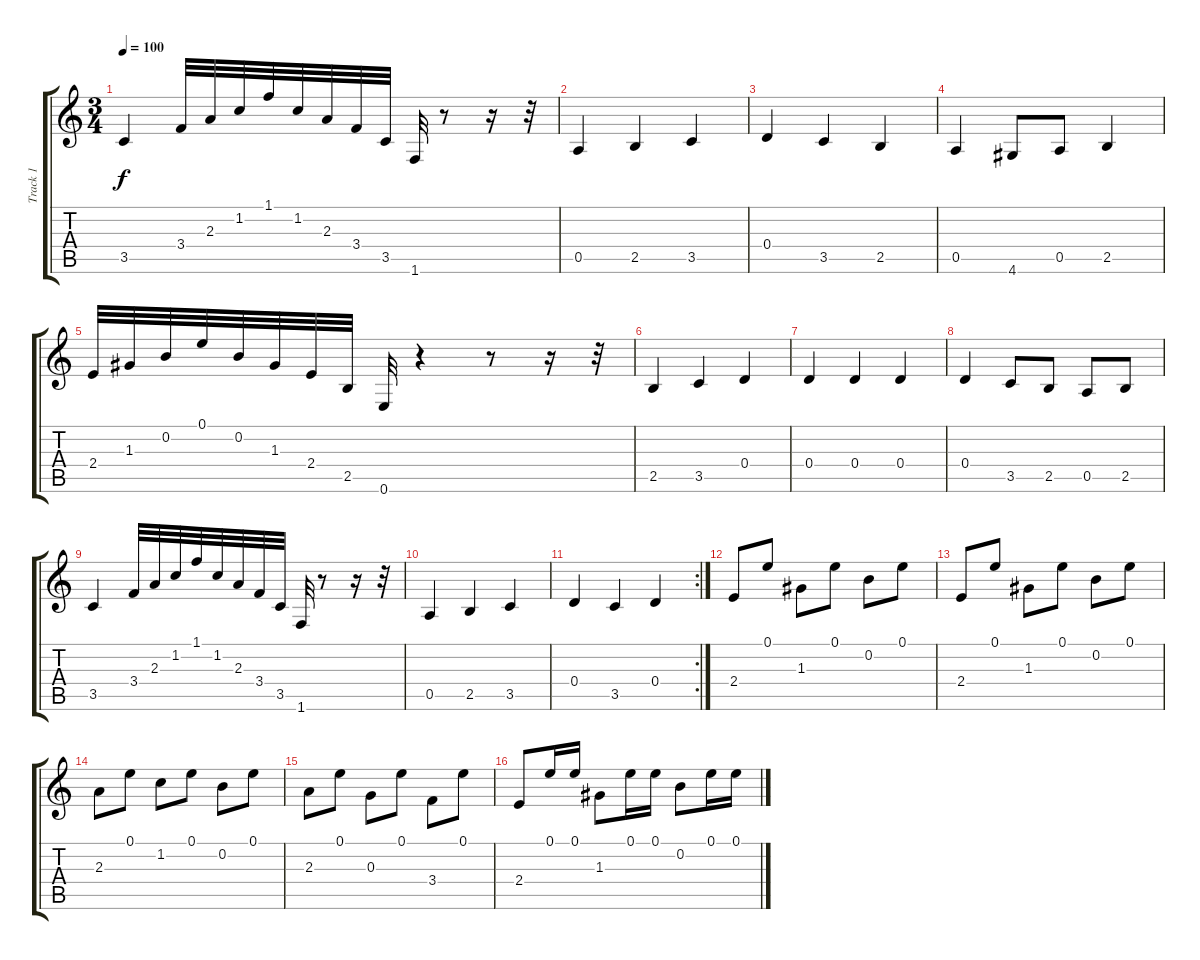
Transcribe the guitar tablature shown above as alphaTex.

\track ("Track 1" "Track 1") {instrument acousticguitarnylon}
\staff {score tabs}
\tuning (E4 B3 G3 D3 A2 E2) {hide}
\ts (3 4)
\tempo 100
\clef g2
\ks c
3.5.4{dy f} 3.4.32 2.3.32 1.2.32 1.1.32 1.2.32 2.3.32 3.4.32 3.5.32 1.6.32 r.8 r.16 r.32 |
0.5.4 2.5.4 3.5.4 |
0.4.4 3.5.4 2.5.4 |
0.5.4 4.6.8 0.5.8 2.5.4 |
2.4.32 1.3.32 0.2.32 0.1.32 0.2.32 1.3.32 2.4.32 2.5.32 0.6.32 r.4 r.8 r.16 r.32 |
2.5.4 3.5.4 0.4.4 |
0.4.4 0.4.4 0.4.4 |
0.4.4 3.5.8 2.5.8 0.5.8 2.5.8 |
3.5.4 3.4.32 2.3.32 1.2.32 1.1.32 1.2.32 2.3.32 3.4.32 3.5.32 1.6.32 r.8 r.16 r.32 |
0.5.4 2.5.4 3.5.4 |
\rc 2
0.4.4 3.5.4 0.4.4 |
2.4.8 0.1.8 1.3.8 0.1.8 0.2.8 0.1.8 |
2.4.8 0.1.8 1.3.8 0.1.8 0.2.8 0.1.8 |
2.3.8 0.1.8 1.2.8 0.1.8 0.2.8 0.1.8 |
2.3.8 0.1.8 0.3.8 0.1.8 3.4.8 0.1.8 |
2.4.8 0.1.16 0.1.16 1.3.8 0.1.16 0.1.16 0.2.8 0.1.16 0.1.16
